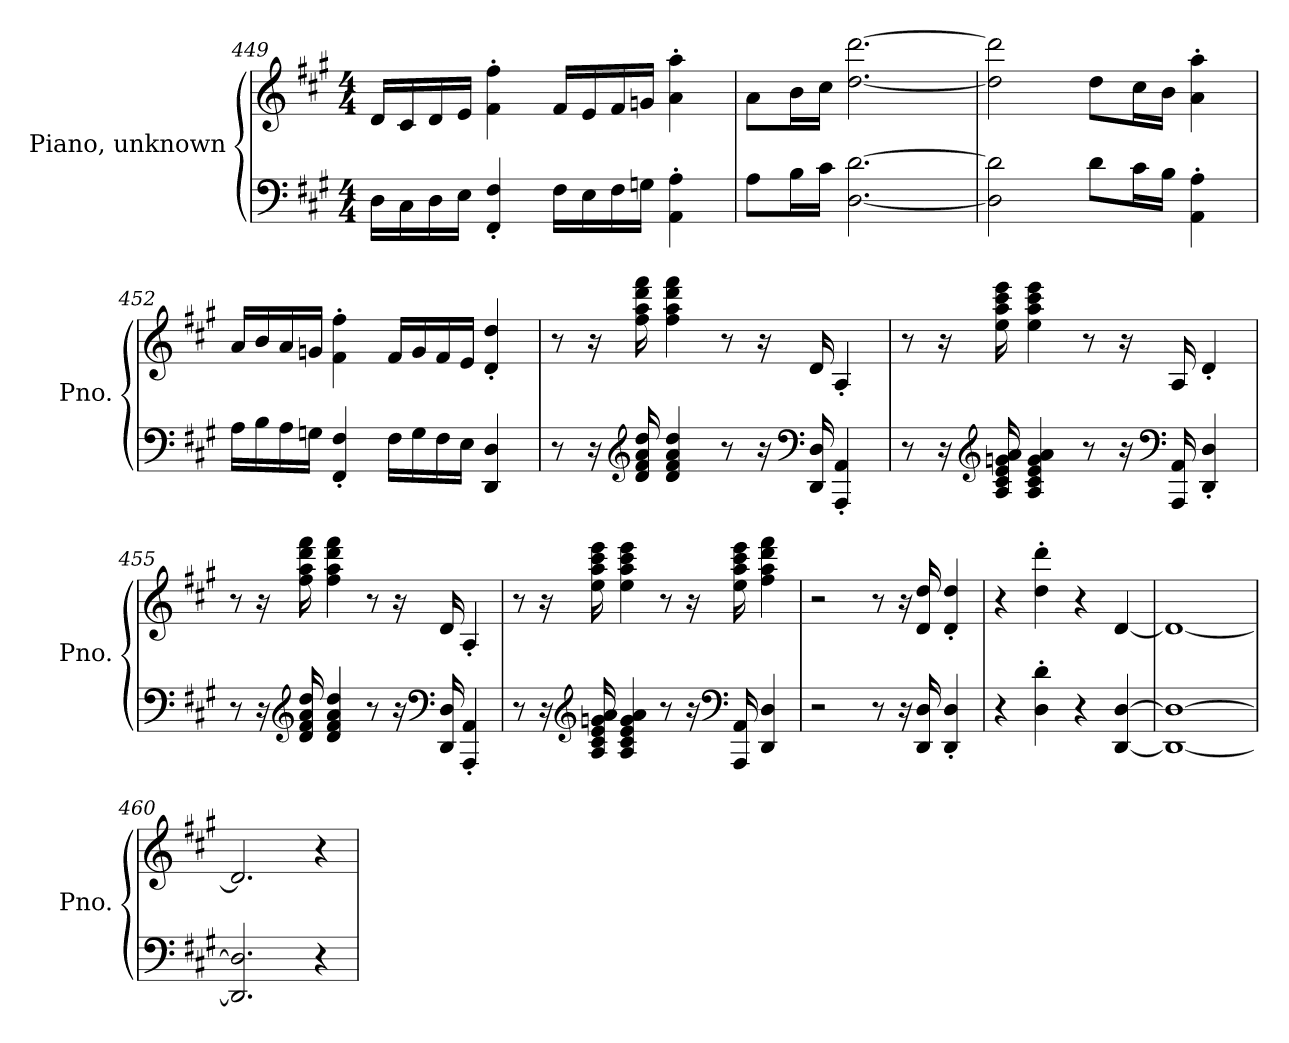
**kern	**kern
*part1	*part1
*staff2	*staff1
*I"Piano, unknown	*
*I'Pno.	*
*clefF4	*clefG2
*k[f#c#g#]	*k[f#c#g#]
*M4/4	*M4/4
=449	=449
16D\LL	16d/LL
16C#\	16c#/
16D\	16d/
16E\JJ	16e/JJ
4FF#/' 4F#/'	4f#\' 4ff#\'
16F#\LL	16f#/LL
16E\	16e/
16F#\	16f#/
16Gn\JJ	16gn/JJ
4AA\' 4A\'	4a\' 4aa\'
=450	=450
8A\L	8a\L
16B\L	16b\L
16c#\JJ	16cc#\JJ
[2.D\ [2.d\	[2.dd\ [2.ddd\
=451	=451
2D\] 2d\]	2dd\] 2ddd\]
8d\L	8dd\L
16c#\L	16cc#\L
16B\JJ	16b\JJ
4AA\' 4A\'	4a\' 4aa\'
=452	=452
16A\LL	16a/LL
16B\	16b/
16A\	16a/
16Gn\JJ	16gn/JJ
4FF#/' 4F#/'	4f#\' 4ff#\'
16F#\LL	16f#/LL
16G\	16g/
16F#\	16f#/
16E\JJ	16e/JJ
4DD/ 4D/	4d/' 4dd/'
!!LO:PB:g=z
=453	=453
8r	8r
16r	16r
*clefG2	*
16d/ 16f#/ 16a/ 16dd/	16ff#\ 16aa\ 16ddd\ 16fff#\
4d/ 4f#/ 4a/ 4dd/	4ff#\ 4aa\ 4ddd\ 4fff#\
8r	8r
16r	16r
*clefF4	*
16DD/ 16D/	16d/
4AAA/' 4AA/'	4A'/
=454	=454
8r	8r
16r	16r
*clefG2	*
16A/ 16c#/ 16e/ 16gn/ 16a/	16ee\ 16aa\ 16ccc#\ 16eee\
4A/ 4c#/ 4e/ 4g/ 4a/	4ee\ 4aa\ 4ccc#\ 4eee\
8r	8r
16r	16r
*clefF4	*
16AAA/ 16AA/	16A/
4DD/' 4D/'	4d'/
=455	=455
8r	8r
16r	16r
*clefG2	*
16d/ 16f#/ 16a/ 16dd/	16ff#\ 16aa\ 16ddd\ 16fff#\
4d/ 4f#/ 4a/ 4dd/	4ff#\ 4aa\ 4ddd\ 4fff#\
8r	8r
16r	16r
*clefF4	*
16DD/ 16D/	16d/
4AAA/' 4AA/'	4A'/
!!LO:LB:g=z
=456	=456
8r	8r
16r	16r
*clefG2	*
16A/ 16c#/ 16e/ 16gn/ 16a/	16ee\ 16aa\ 16ccc#\ 16eee\
4A/ 4c#/ 4e/ 4g/ 4a/	4ee\ 4aa\ 4ccc#\ 4eee\
8r	8r
16r	16r
*clefF4	*
16AAA/ 16AA/	16ee\ 16aa\ 16ccc#\ 16eee\
4DD/ 4D/	4ff#\ 4aa\ 4ddd\ 4fff#\
=457	=457
2r	2r
8r	8r
16r	16r
16DD/ 16D/	16d/ 16dd/
4DD/' 4D/'	4d/' 4dd/'
=458	=458
4r	4r
4D\' 4d\'	4dd\' 4ddd\'
4r	4r
[4DD/ [4D/	[4d/
=459	=459
1DD_ 1D_	1d_
=460	=460
2.DD/] 2.D/]	2.d/]
4r	4r
=	=
*-	*-
